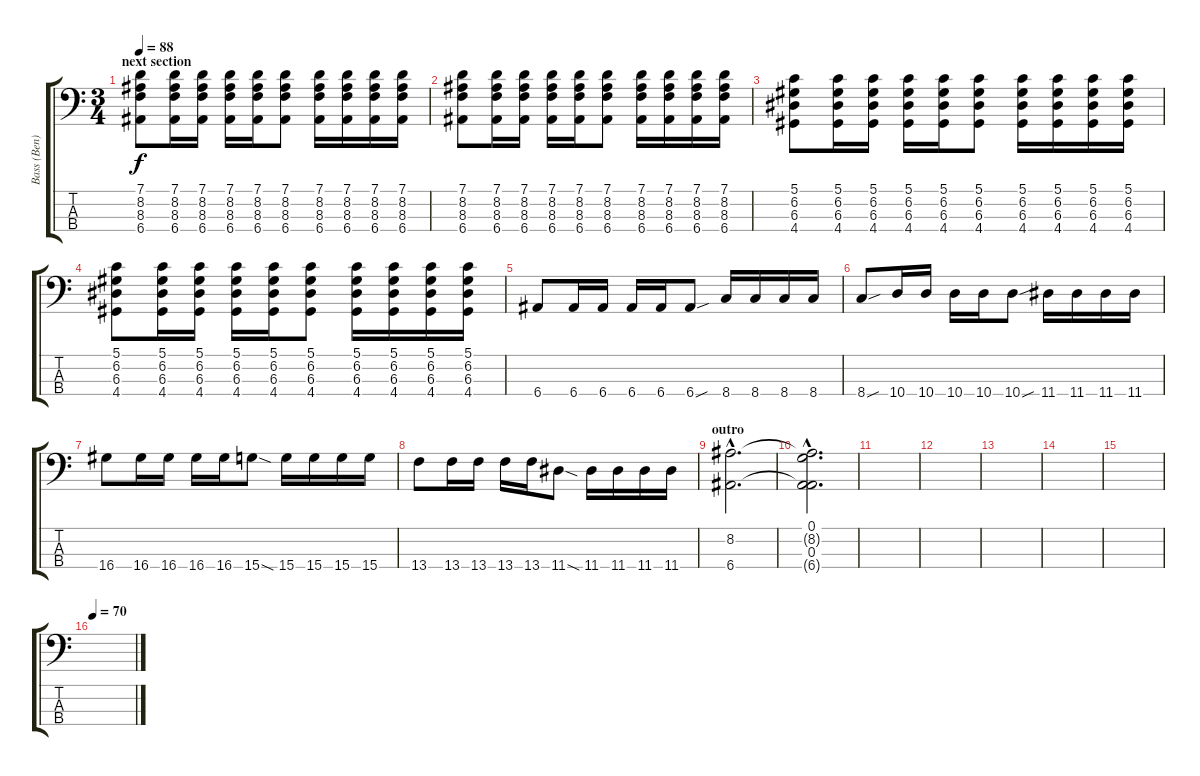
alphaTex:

\track ("Bass (Ben)" "Bass (Ben)") {instrument electricbassfinger}
\staff {score tabs}
\tuning (G2 D2 A1 E1) {hide}
\ts (3 4)
\section ("" "next section")
\tempo 88
\clef f4
\ks c
(7.1 8.2 8.3 6.4).8{dy f volume 13} (7.1 8.2 8.3 6.4).16 (7.1 8.2 8.3 6.4).16 (7.1 8.2 8.3 6.4).16 (7.1 8.2 8.3 6.4).16 (7.1 8.2 8.3 6.4).8 (7.1 8.2 8.3 6.4).16 (7.1 8.2 8.3 6.4).16 (7.1 8.2 8.3 6.4).16 (7.1 8.2 8.3 6.4).16 |
(7.1 8.2 8.3 6.4).8 (7.1 8.2 8.3 6.4).16 (7.1 8.2 8.3 6.4).16 (7.1 8.2 8.3 6.4).16 (7.1 8.2 8.3 6.4).16 (7.1 8.2 8.3 6.4).8 (7.1 8.2 8.3 6.4).16 (7.1 8.2 8.3 6.4).16 (7.1 8.2 8.3 6.4).16 (7.1 8.2 8.3 6.4).16 |
(5.1 6.2 6.3 4.4).8 (5.1 6.2 6.3 4.4).16 (5.1 6.2 6.3 4.4).16 (5.1 6.2 6.3 4.4).16 (5.1 6.2 6.3 4.4).16 (5.1 6.2 6.3 4.4).8 (5.1 6.2 6.3 4.4).16 (5.1 6.2 6.3 4.4).16 (5.1 6.2 6.3 4.4).16 (5.1 6.2 6.3 4.4).16 |
(5.1 6.2 6.3 4.4).8 (5.1 6.2 6.3 4.4).16 (5.1 6.2 6.3 4.4).16 (5.1 6.2 6.3 4.4).16 (5.1 6.2 6.3 4.4).16 (5.1 6.2 6.3 4.4).8 (5.1 6.2 6.3 4.4).16 (5.1 6.2 6.3 4.4).16 (5.1 6.2 6.3 4.4).16 (5.1 6.2 6.3 4.4).16 |
6.4.8{volume 16} 6.4.16 6.4.16 6.4.16 6.4.16 6.4{sou}.8 8.4.16 8.4.16 8.4.16 8.4.16 |
8.4{sou}.8{volume 16} 10.4.16 10.4.16 10.4.16 10.4.16 10.4{sou}.8 11.4.16 11.4.16 11.4.16 11.4.16 |
16.4.8{volume 16} 16.4.16 16.4.16 16.4.16 16.4.16 15.4{sod}.8 15.4.16 15.4.16 15.4.16 15.4.16 |
13.4.8{volume 16} 13.4.16 13.4.16 13.4.16 13.4.16 11.4{sod}.8 11.4.16 11.4.16 11.4.16 11.4.16 |
\section ("" "outro")
(8.2{hac} 6.4{hac}).2{d} |
(0.1{hac} 8.2{hac t} 0.3{hac} 6.4{hac t}).2{d} |
|
|
|
|
|
\tempo 70
